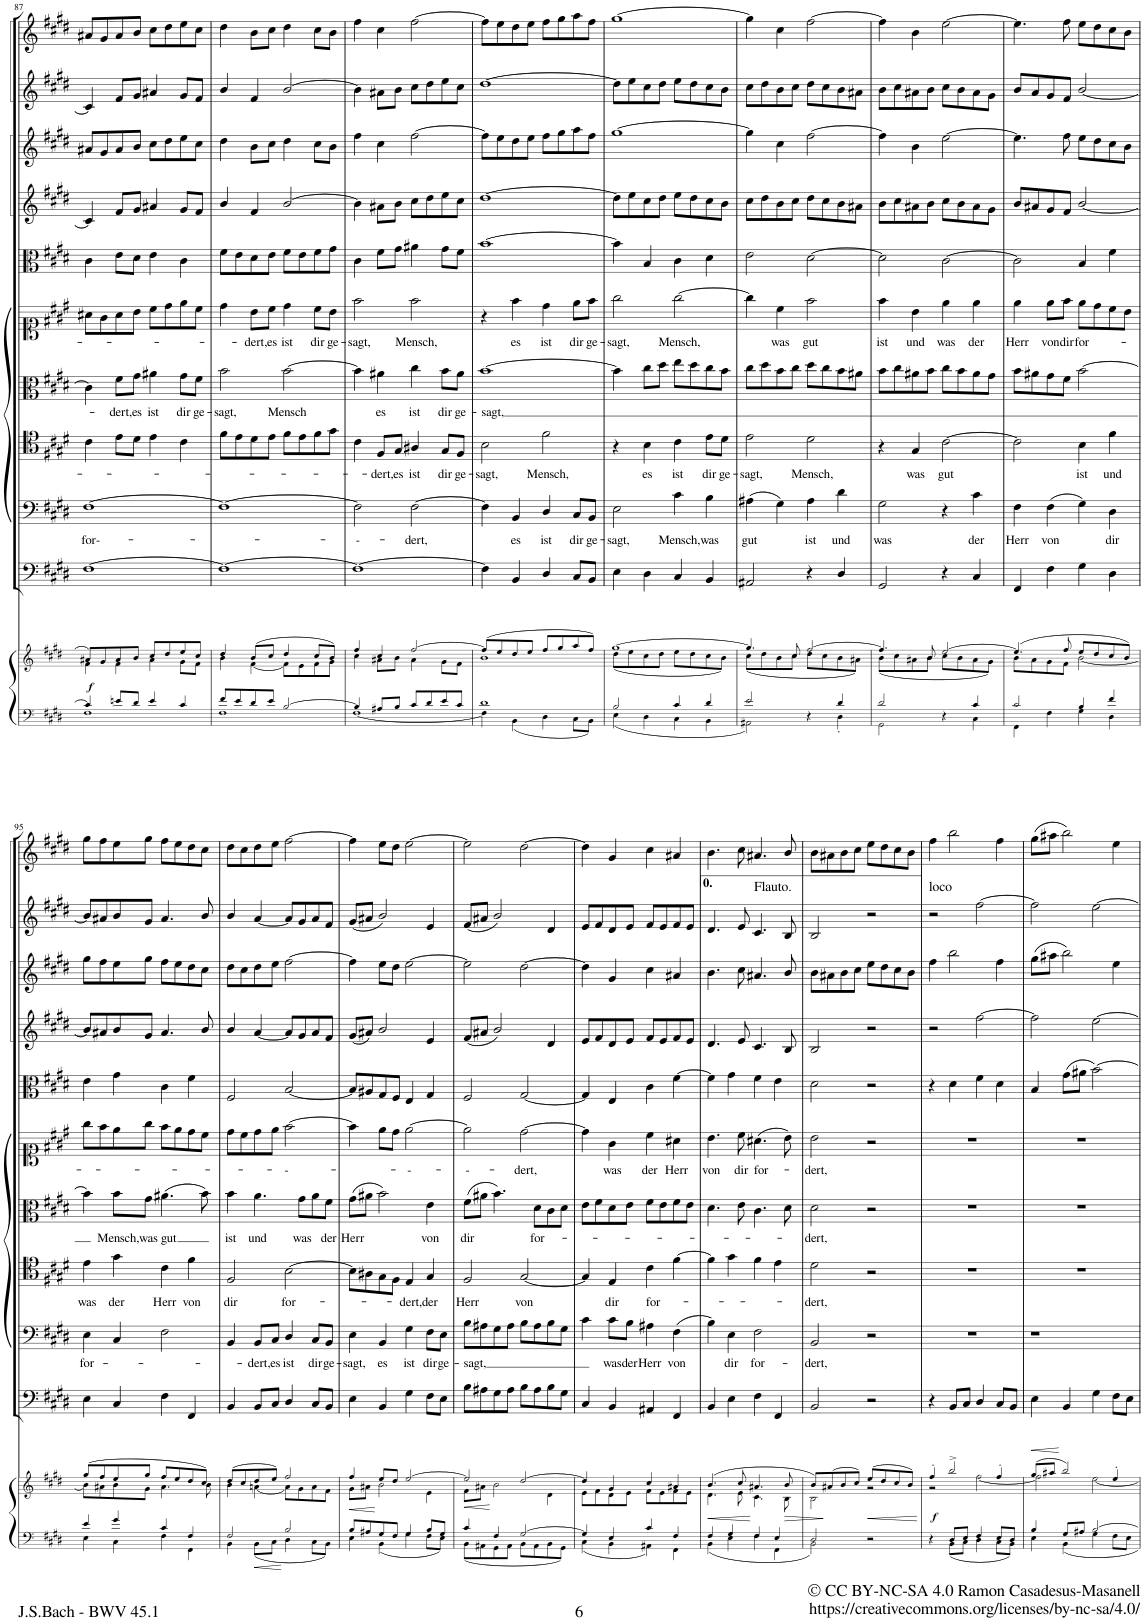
**kern	**kern	**dynam	**kern	**kern	**text	**kern	**text	**kern	**text	**kern	**text	**kern	**kern	**kern	**kern	**kern
*part11	*part11	*part11	*part10	*part9	*part9	*part8	*part8	*part7	*part7	*part6	*part6	*part5	*part4	*part3	*part2	*part1
*staff12	*staff11	*staff11/12	*staff10	*staff9	*staff9	*staff8	*staff8	*staff7	*staff7	*staff6	*staff6	*staff5	*staff4	*staff3	*staff2	*staff1
*I"Piano reduction	*	*	*I"Continuo	*I"Basso	*	*I"Tenore	*	*I"Alto	*	*I"Soprano	*	*I"Viola	*I"Violino II	*I"Violino I	*I"Flauto traverso II Oboe II	*I"Flauto traverso I Oboe I
*I'Pno	*	*	*	*	*	*	*	*	*	*	*	*	*	*	*I'Ob	*I'Ob
!!LO:PB:g=z
*clefF4	*clefG2	*	*clefF4	*clefF4	*	*clefC4	*	*clefC3	*	*clefC1	*	*clefC3	*clefG2	*clefG2	*clefG2	*clefG2
*k[f#c#g#d#]	*k[f#c#g#d#]	*	*k[f#c#g#d#]	*k[f#c#g#d#]	*	*k[f#c#g#d#]	*	*k[f#c#g#d#]	*	*k[f#c#g#d#]	*	*k[f#c#g#d#]	*k[f#c#g#d#]	*k[f#c#g#d#]	*k[f#c#g#d#]	*k[f#c#g#d#]
*M2/2	*M2/2	*	*M2/2	*M2/2	*	*M2/2	*	*M2/2	*	*M2/2	*	*M2/2	*M2/2	*M2/2	*M2/2	*M2/2
*met(c|)	*met(c|)	*	*met(c|)	*met(c|)	*	*met(c|)	*	*met(c|)	*	*met(c|)	*	*met(c|)	*met(c|)	*met(c|)	*met(c|)	*met(c|)
=87	=87	=87	=87	=87	=87	=87	=87	=87	=87	=87	=87	=87	=87	=87	=87	=87
*^	*^	*	*	*	*	*	*	*	*	*	*	*	*	*	*	*
!	!	!	!	!LO:DY:b	!	!	!LO:LY:b	!	!	!	!	!	!	!	!	!	!	!
4c#/]	1F#	8a#X/L	4f#\	f	[1F#	[1F#	for--	4c#\	.	4c#\]	.	8a#X\L	.	4c#\	4c#/]	8a#X/L	4c#/]	8a#X/L
.	.	8g#/	.	.	.	.	.	.	.	.	.	8g#\	.	.	.	8g#/	.	8g#/
!	!	!	!	!	!	!	!	!	!	!	!LO:LY:b	!	!	!	!	!	!	!
8en/L	.	8a#/	4f#\	.	.	.	.	8e\L	.	8f#\L	dert,	8a#\	.	8e\L	8f#/L	8a#/	8f#/L	8a#/
!	!	!	!	!	!	!	!	!	!	!	!LO:LY:b	!	!	!	!	!	!	!
8d#/J	.	8b/J	.	.	.	.	.	8d#\J	.	8g#\J	es	8b\J	.	8d#\J	8g#/J	8b/J	8g#/J	8b/J
!	!	!	!	!	!	!	!	!	!	!	!LO:LY:b	!	!	!	!	!	!	!
4e/	.	8cc#/L	4a#\	.	.	.	.	4e\	.	4a#X\	ist	8cc#\L	.	4e\	4a#X/	8cc#\L	4a#X/	8cc#\L
.	.	8dd#/	.	.	.	.	.	.	.	.	.	8dd#\	.	.	.	8dd#\	.	8dd#\
!	!	!	!	!	!	!	!	!	!	!	!LO:LY:b	!	!	!	!	!	!	!
4c#/	.	8ee/	8g#\L	.	.	.	.	4c#\	.	8g#\L	dir	8ee\	.	4c#\	8g#/L	8ee\	8g#/L	8ee\
!	!	!	!	!	!	!	!	!	!	!	!LO:LY:b	!	!	!	!	!	!	!
.	.	8cc#/J	8f#\J	.	.	.	.	.	.	8f#\J	ge-	8cc#\J	.	.	8f#/J	8cc#\J	8f#/J	8cc#\J
=88	=88	=88	=88	=88	=88	=88	=88	=88	=88	=88	=88	=88	=88	=88	=88	=88	=88	=88
!	!	!	!	!	!	!	!	!	!	!	!LO:LY:b	!	!	!	!	!	!	!
8f#/L	1F#	4dd#/	4b\	.	1F#_	1F#_	.	8f#\L	.	2b\	sagt,	4dd#\	.	8f#\L	4b/	4dd#\	4b/	4dd#\
8e/	.	.	.	.	.	.	.	8e\	.	.	.	.	.	8e\	.	.	.	.
!	!	!	!	!	!	!	!	!	!	!	!	!	!LO:LY:b	!	!	!	!	!
8d#/	.	(8b/L	[4f#\	.	.	.	.	8d#\	.	.	.	8b\L	dert,	8d#\	4f#/	8b\L	4f#/	8b\L
!	!	!	!	!	!	!	!	!	!	!	!	!	!LO:LY:b	!	!	!	!	!
8e/J	.	8cc#/J	.	.	.	.	.	8e\J	.	.	.	8cc#\J	es	8e\J	.	8cc#\J	.	8cc#\J
!	!	!	!	!	!	!	!	!	!	!	!LO:LY:b	!	!LO:LY:b	!	!	!	!	!
[2B/	.	4dd#/	8f#\L]	.	.	.	.	8f#\L	.	[2b\	Mensch	4dd#\	ist	8f#\L	[2b/	4dd#\	[2b/	4dd#\
.	.	.	8e\	.	.	.	.	8e\	.	.	.	.	.	8e\	.	.	.	.
!	!	!	!	!	!	!	!	!	!	!	!	!	!LO:LY:b	!	!	!	!	!
.	.	8cc#/L	8f#\	.	.	.	.	8f#\	.	.	.	8cc#\L	dir	8f#\	.	8cc#\L	.	8cc#\L
!	!	!	!	!	!	!	!	!	!	!	!	!	!LO:LY:b	!	!	!	!	!
.	.	8b/J)	8g#\J	.	.	.	.	8g#\J	.	.	.	8b\J	ge-	8g#\J	.	8b\J	.	8b\J
=89	=89	=89	=89	=89	=89	=89	=89	=89	=89	=89	=89	=89	=89	=89	=89	=89	=89	=89
!	!	!	!	!	!	!	!LO:LY:b	!	!	!	!	!	!LO:LY:b	!	!	!	!	!
4B/]	[1F#	4ff#/	4cc#\	.	1F#_	2F#\]	--	4c#\	.	4b\]	.	2ff#\	sagt,	4c#\	4b\]	4ff#\	4b\]	4ff#\
!	!	!	!	!	!	!	!	!	!LO:LY:b	!	!LO:LY:b	!	!	!	!	!	!	!
8A#X/L	.	4cc#/	8a#X\L	.	.	.	.	8F#/L	dert,	4a#X\	es	.	.	8f#\L	8a#X\L	4cc#\	8a#X\L	4cc#\
!	!	!	!	!	!	!	!	!	!LO:LY:b	!	!	!	!	!	!	!	!	!
8B/J	.	.	8b\J	.	.	.	.	8G#/J	es	.	.	.	.	8g#\J	8b\J	.	8b\J	.
!	!	!	!	!	!	!	!LO:LY:b	!	!LO:LY:b	!	!LO:LY:b	!	!LO:LY:b	!	!	!	!	!
8c#/L	.	[2ff#/	4a#\	.	.	[2F#\	dert,	4A#X/	ist	4cc#\	ist	2ff#\	Mensch,	4a#X\	8cc#\L	[2ff#\	8cc#\L	[2ff#\
8d#/	.	.	.	.	.	.	.	.	.	.	.	.	.	.	8dd#\	.	8dd#\	.
!	!	!	!	!	!	!	!	!	!LO:LY:b	!	!LO:LY:b	!	!	!	!	!	!	!
8e/	.	.	8g#\L	.	.	.	.	8G#/L	dir	8b\L	dir	.	.	8g#\L	8ee\	.	8ee\	.
!	!	!	!	!	!	!	!	!	!LO:LY:b	!	!LO:LY:b	!	!	!	!	!	!	!
8c#/J	.	.	8f#\J	.	.	.	.	8F#/J	ge-	8a#\J	ge-	.	.	8f#\J	8cc#\J	.	8cc#\J	.
=90	=90	=90	=90	=90	=90	=90	=90	=90	=90	=90	=90	=90	=90	=90	=90	=90	=90	=90
!	!	!	!	!	!	!	!	!	!LO:LY:b	!	!LO:LY:b	!	!	!	!	!	!	!
1d#	4F#\]	(8ff#/L]	1b	.	4F#\]	4F#\]	.	2B\	sagt,	[1b	sagt,	4r	.	[1b	[1dd#	8ff#\L]	[1dd#	8ff#\L]
.	.	8ee/	.	.	.	.	.	.	.	.	.	.	.	.	.	8ee\	.	8ee\
!	!	!	!	!	!	!	!LO:LY:b	!	!	!	!	!	!LO:LY:b	!	!	!	!	!
.	4BB\	8dd#/	.	.	4BB/	4BB/	es	.	.	.	.	4ff#\	es	.	.	8dd#\	.	8dd#\
.	.	8ee/J	.	.	.	.	.	.	.	.	.	.	.	.	.	8ee\J	.	8ee\J
!	!	!	!	!	!	!	!LO:LY:b	!	!LO:LY:b	!	!	!	!LO:LY:b	!	!	!	!	!
.	4D#\	8ff#/L	.	.	4D#/	4D#/	ist	2f#\	Mensch,	.	.	4dd#\	ist	.	.	8ff#\L	.	8ff#\L
.	.	8gg#/	.	.	.	.	.	.	.	.	.	.	.	.	.	8gg#\	.	8gg#\
!	!	!	!	!	!	!	!LO:LY:b	!	!	!	!	!	!LO:LY:b	!	!	!	!	!
.	8C#\L	8aa/	.	.	8C#/L	8C#/L	dir	.	.	.	.	8ee\L	dir	.	.	8aa\	.	8aa\
!	!	!	!	!	!	!	!LO:LY:b	!	!	!	!	!	!LO:LY:b	!	!	!	!	!
.	8BB\J	8ff#/J)	.	.	8BB/J	8BB/J	ge-	.	.	.	.	8ff#\J	ge-	.	.	8ff#\J	.	8ff#\J
=91	=91	=91	=91	=91	=91	=91	=91	=91	=91	=91	=91	=91	=91	=91	=91	=91	=91	=91
!	!	!	!	!	!	!	!LO:LY:b	!	!	!	!	!	!LO:LY:b	!	!	!	!	!
2B/	4E\	[1gg#	(8dd#\L	.	4E\	2E\	sagt,	4r	.	4b\]	.	2gg#\	sagt,	4b\]	8dd#\L]	[1gg#	8dd#\L]	[1gg#
.	.	.	8ee\	.	.	.	.	.	.	.	.	.	.	.	8ee\	.	8ee\	.
!	!	!	!	!	!	!	!	!	!LO:LY:b	!	!	!	!	!	!	!	!	!
.	4D#\	.	8cc#\	.	4D#\	.	.	4B\	es	8cc#\L	.	.	.	4B/	8cc#\	.	8cc#\	.
.	.	.	8dd#\J	.	.	.	.	.	.	8dd#\J	.	.	.	.	8dd#\J	.	8dd#\J	.
!	!	!	!	!	!	!	!LO:LY:b	!	!LO:LY:b	!	!	!	!LO:LY:b	!	!	!	!	!
4c#/	4C#\	.	8ee\L	.	4C#/	4c#\	Mensch,	4c#\	ist	8ee\L	.	[2gg#\	Mensch,	4c#\	8ee\L	.	8ee\L	.
.	.	.	8dd#\	.	.	.	.	.	.	8dd#\	.	.	.	.	8dd#\	.	8dd#\	.
!	!	!	!	!	!	!	!LO:LY:b	!	!LO:LY:b	!	!	!	!	!	!	!	!	!
4d#/	4BB\	.	8cc#\	.	4BB/	4B\	was	8e\L	dir	8cc#\	.	.	.	4d#\	8cc#\	.	8cc#\	.
!	!	!	!	!	!	!	!	!	!LO:LY:b	!	!	!	!	!	!	!	!	!
.	.	.	8b\J)	.	.	.	.	8d#\J	ge-	8b\J	.	.	.	.	8b\J	.	8b\J	.
=92	=92	=92	=92	=92	=92	=92	=92	=92	=92	=92	=92	=92	=92	=92	=92	=92	=92	=92
!	!	!	!	!	!	!	!LO:LY:b	!	!LO:LY:b	!	!	!	!	!	!	!	!	!
2e/	2AA#X\	4.gg#/]	(8cc#\L	.	2AA#X/	(4A#X\	gut	2e\	sagt,	8cc#\L	.	4gg#\]	.	2e\	8cc#\L	4gg#\]	8cc#\L	4gg#\]
.	.	.	8dd#\	.	.	.	.	.	.	8dd#\	.	.	.	.	8dd#\	.	8dd#\	.
!	!	!	!	!	!	!	!	!	!	!	!	!	!LO:LY:b	!	!	!	!	!
.	.	.	8b\	.	.	4G#\)	.	.	.	8b\	.	4cc#\	was	.	8b\	4cc#\	8b\	4cc#\
.	.	8cc#/	8cc#\J	.	.	.	.	.	.	8cc#\J	.	.	.	.	8cc#\J	.	8cc#\J	.
!	!	!	!	!	!	!	!LO:LY:b	!	!LO:LY:b	!	!	!	!LO:LY:b	!	!	!	!	!
4r	4ryy	[2ff#/	8dd#\L	.	4r	4A#\	ist	2d#\	Mensch,	8dd#\L	.	2ff#\	gut	[2d#\	8dd#\L	[2ff#\	8dd#\L	[2ff#\
.	.	.	8cc#\	.	.	.	.	.	.	8cc#\	.	.	.	.	8cc#\	.	8cc#\	.
!	!	!	!	!	!	!	!LO:LY:b	!	!	!	!	!	!	!	!	!	!	!
4d#/	4D#'\	.	8b\	.	4D#/	4d#\	und	.	.	8b\	.	.	.	.	8b\	.	8b\	.
.	.	.	8a#X\J)	.	.	.	.	.	.	8a#X\J	.	.	.	.	8a#X\J	.	8a#X\J	.
=93	=93	=93	=93	=93	=93	=93	=93	=93	=93	=93	=93	=93	=93	=93	=93	=93	=93	=93
!	!	!	!	!	!	!	!LO:LY:b	!	!	!	!	!	!LO:LY:b	!	!	!	!	!
2d#/	2GG#\	4.ff#/]	(8b\L	.	2GG#/	2G#\	was	4r	.	8b\L	.	4ff#\	ist	2d#\]	8b\L	4ff#\]	8b\L	4ff#\]
.	.	.	8cc#\	.	.	.	.	.	.	8cc#\	.	.	.	.	8cc#\	.	8cc#\	.
!	!	!	!	!	!	!	!	!	!LO:LY:b	!	!	!	!LO:LY:b	!	!	!	!	!
.	.	.	8a#X\	.	.	.	.	4G#/	was	8a#X\	.	4b\	und	.	8a#X\	4b\	8a#X\	4b\
.	.	8b/	8b\J	.	.	.	.	.	.	8b\J	.	.	.	.	8b\J	.	8b\J	.
!	!	!	!	!	!	!	!	!	!LO:LY:b	!	!	!	!LO:LY:b	!	!	!	!	!
4r	4ryy	[2ee/	8cc#\L	.	4r	4r	.	[2c#\	gut	8cc#\L	.	4ee\	was	[2c#\	8cc#\L	[2ee\	8cc#\L	[2ee\
.	.	.	8b\	.	.	.	.	.	.	8b\	.	.	.	.	8b\	.	8b\	.
!	!	!	!	!	!	!	!LO:LY:b	!	!	!	!	!	!LO:LY:b	!	!	!	!	!
4c#/	4C#\	.	8a#\	.	4C#/	4c#\	der	.	.	8a#\	.	4ee\	der	.	8a#\	.	8a#\	.
.	.	.	8g#\J)	.	.	.	.	.	.	8g#\J	.	.	.	.	8g#\J	.	8g#\J	.
=94	=94	=94	=94	=94	=94	=94	=94	=94	=94	=94	=94	=94	=94	=94	=94	=94	=94	=94
!	!	!	!	!	!	!	!LO:LY:b	!	!	!	!	!	!LO:LY:b	!	!	!	!	!
2c#/	4FF#\	(4.ee/]	8b\L	.	4FF#/	4F#\	Herr	2c#\]	.	8b\L	.	4ee\	Herr	2c#\]	8b/L	4.ee\]	8b/L	4.ee\]
.	.	.	8a\	.	.	.	.	.	.	8a#X\	.	.	.	.	8a#X/	.	8a/	.
!	!	!	!	!	!	!	!LO:LY:b	!	!	!	!	!	!LO:LY:b	!	!	!	!	!
.	4F#\	.	8g#\	.	4F#\	(4F#\	von	.	.	8g#\	.	8ee\L	von	.	8g#/	.	8g#/	.
!	!	!	!	!	!	!	!	!	!	!	!	!	!LO:LY:b	!	!	!	!	!
.	.	8ff#/	8f#\J	.	.	.	.	.	.	8f#\J	.	8ff#\J	dir	.	8f#/J	8ff#\	8f#/J	8ff#\
!	!	!	!	!	!	!	!	!	!LO:LY:b	!	!	!	!LO:LY:b	!	!	!	!	!
4B/	4G#\	8ee/L	[2b\	.	4G#\	4G#\)	.	4B\	ist	[2b\	.	8ee\L	for	4B/	[2b/	8ee\L	[2b/	8ee\L
.	.	8dd#/	.	.	.	.	.	.	.	.	.	8dd#\	.	.	.	8dd#\	.	8dd#\
!	!	!	!	!	!	!	!LO:LY:b	!	!LO:LY:b	!	!	!	!	!	!	!	!	!
4f#/	4D#\	8cc#/	.	.	4D#\	4D#\	dir	4f#\	und	.	.	8cc#\	.	4f#\	.	8cc#\	.	8cc#\
.	.	8b/J)	.	.	.	.	.	.	.	.	.	8b\J	.	.	.	8b\J	.	8b\J
!!LO:LB:g=z
=95	=95	=95	=95	=95	=95	=95	=95	=95	=95	=95	=95	=95	=95	=95	=95	=95	=95	=95
!	!	!	!	!	!	!	!LO:LY:b	!	!LO:LY:b	!	!	!	!	!	!	!	!	!
4e/	4E\	(8gg#/L	8b\L]	.	4E\	4E\	for-	4e\	was	4b\]	.	8gg#\L	.	4e\	8b/L]	8gg#\L	8b/L]	8gg#\L
.	.	8ff#/	8a#X\	.	.	.	.	.	.	.	.	8ff#\	.	.	8a#X/	8ff#\	8a#X/	8ff#\
!	!	!	!	!	!	!	!	!	!LO:LY:b	!	!LO:LY:b	!	!	!	!	!	!	!
4g#/	4C#\	8ee/	8b\	.	4C#/	4C#/	.	4g#\	der	8b\L	Mensch,	8ee\	.	4g#\	8b/	8ee\	8b/	8ee\
!	!	!	!	!	!	!	!	!	!	!	!LO:LY:b	!	!	!	!	!	!	!
.	.	8gg#/J	8g#\J	.	.	.	.	.	.	8g#\J	was	8gg#\J	.	.	8g#/J	8gg#\J	8g#/J	8gg#\J
!	!	!	!	!	!	!	!	!	!LO:LY:b	!	!LO:LY:b	!	!	!	!	!	!	!
4c#/	4F#\	8ff#/L	4.a#\	.	4F#\	2F#\	.	4c#\	Herr	(4.a#X\	gut	8ff#\L	.	4c#\	4.a#/	8ff#\L	4.a#/	8ff#\L
.	.	8ee/	.	.	.	.	.	.	.	.	.	8ee\	.	.	.	8ee\	.	8ee\
!	!	!	!	!	!	!	!	!	!LO:LY:b	!	!	!	!	!	!	!	!	!
4F#/	4FF#\	8dd#/	.	.	4FF#/	.	.	4f#\	von	.	.	8dd#\	.	4f#\	.	8dd#\	.	8dd#\
.	.	8cc#/J)	8b\	.	.	.	.	.	.	8b\)	.	8cc#\J	.	.	8b/	8cc#\J	8b/	8cc#\J
=96	=96	=96	=96	=96	=96	=96	=96	=96	=96	=96	=96	=96	=96	=96	=96	=96	=96	=96
!	!	!	!	!	!	!	!	!	!LO:LY:b	!	!LO:LY:b	!	!	!	!	!	!	!
2F#/	4BB\	(8dd#/L	4b\	.	4BB/	4BB/	.	2F#/	dir	4b\	ist	8dd#\L	.	2F#/	4b/	8dd#\L	4b/	8dd#\L
.	.	8cc#/	.	.	.	.	.	.	.	.	.	8cc#\	.	.	.	8cc#\	.	8cc#\
!	!	!	!	!LO:HP:b=2	!	!	!LO:LY:b	!	!	!	!LO:LY:b	!	!	!	!	!	!	!
.	8BB\L	8dd#/	[4an\	<	8BB/L	8BB/L	dert,	.	.	4.a\	und	8dd#\	.	.	[4a/	8dd#\	[4a/	8dd#\
!	!	!	!	!	!	!	!LO:LY:b	!	!	!	!	!	!	!	!	!	!	!
.	8C#\J	8ee/J)	.	.	8C#/J	8C#/J	es	.	.	.	.	8ee\J	.	.	.	8ee\J	.	8ee\J
!	!	!	!	!	!	!	!LO:LY:b	!	!LO:LY:b	!	!	!	!LO:LY:b	!	!	!	!	!
2B/	4D#\	2ff#/	8a\L]	.	4D#/	4D#/	ist	[2B\	for-	.	.	[2ff#\	--	[2B/	8a/L]	[2ff#\	8a/L]	[2ff#\
!	!	!	!	!	!	!	!	!	!	!	!LO:LY:b	!	!	!	!	!	!	!
.	.	.	8g#\	.	.	.	.	.	.	8g#\L	was	.	.	.	8g#/	.	8g#/	.
!	!	!	!	!	!	!	!LO:LY:b	!	!	!	!	!	!	!	!	!	!	!
.	8C#\L	.	8a\	.	8C#/L	8C#/L	dir	.	.	8a\	.	.	.	.	8a/	.	8a/	.
!	!	!	!	!	!	!	!LO:LY:b	!	!	!	!LO:LY:b	!	!	!	!	!	!	!
.	8BB\J	.	8f#\J	.	8BB/J	8BB/J	ge-	.	.	8f#\J	der	.	.	.	8f#/J	.	8f#/J	.
=97	=97	=97	=97	=97	=97	=97	=97	=97	=97	=97	=97	=97	=97	=97	=97	=97	=97	=97
!	!	!	!	!LO:HP:b	!	!	!LO:LY:b	!	!	!	!LO:LY:b	!	!	!	!	!	!	!
8B/L	4E\	4ff#/	8g#\L	<	4E\	4E\	sagt,	8B\L]	.	(8g#\L	Herr	4ff#\]	.	8B/L]	(8g#/L	4ff#\]	(8g#/L	4ff#\]
8A#X/	.	.	8a#X\J	.	.	.	.	8A#X\	.	8a#X\J	.	.	.	8A#X/	8a#X/J)	.	8a#X/J	.
!	!	!	!	!	!	!	!LO:LY:b	!	!	!	!	!	!	!	!	!	!	!
8G#/	4BB\	8ee/L	2b\	[	4BB/	4BB/	es	8G#\	.	2b\)	.	8ee\L	.	8G#/	2b/	8ee\L	2b/)	8ee\L
8F#/J	.	8dd#/J	.	.	.	.	.	8F#\J	.	.	.	8dd#\J	.	8F#/J	.	8dd#\J	.	8dd#\J
!	!	!	!	!	!	!	!LO:LY:b	!	!LO:LY:b	!	!	!	!LO:LY:b	!	!	!	!	!
4G#/	4G#\	[2ee/	.	.	4G#\	4G#\	ist	4E/	dert,	.	.	[2ee\	--	4E/	.	[2ee\	.	[2ee\
!	!	!	!	!	!	!	!LO:LY:b	!	!LO:LY:b	!	!LO:LY:b	!	!	!	!	!	!	!
8B/L	8F#\L	.	4e\	.	8F#\L	8F#\L	dir	4G#/	der	4e\	von	.	.	4G#/	4e/	.	4e/	.
!	!	!	!	!	!	!	!LO:LY:b	!	!	!	!	!	!	!	!	!	!	!
8G#/J	8E\J	.	.	.	8E\J	8E\J	ge-	.	.	.	.	.	.	.	.	.	.	.
=98	=98	=98	=98	=98	=98	=98	=98	=98	=98	=98	=98	=98	=98	=98	=98	=98	=98	=98
!	!	!	!	!LO:HP:b	!	!	!LO:LY:b	!	!LO:LY:b	!	!LO:LY:b	!	!LO:LY:b	!	!	!	!	!
4c#/	8BB\L	2ee/]	8f#\L	<	8B\L	8B\L	sagt,	2F#/	Herr	(8f#\L	dir	2ee\]	--	2F#/	(8f#/L	2ee\]	(8f#/L	2ee\]
.	8AA#X\	.	8a#X\J	.	8A#X\	8A#X\	.	.	.	8a#X\J	.	.	.	.	8a#X/J	.	8a#X/J	.
4F#/	8GG#\	.	2b\	[	8G#\	8G#\	.	.	.	4.b\)	.	.	.	.	2b/)	.	2b/)	.
.	8AA#\J	.	.	.	8A#\J	8A#\J	.	.	.	.	.	.	.	.	.	.	.	.
!	!	!	!	!	!	!	!	!	!LO:LY:b	!	!	!	!LO:LY:b	!	!	!	!	!
[2G#/	8BB\L	[2dd#/	.	.	8B\L	8B\L	.	[2G#/	von	.	.	[2dd#\	dert,	[2G#/	.	[2dd#\	.	[2dd#\
!	!	!	!	!	!	!	!	!	!	!	!LO:LY:b	!	!	!	!	!	!	!
.	8AA#\	.	.	.	8A#\	8A#\	.	.	.	8d#\L	for	.	.	.	.	.	.	.
.	8BB\	.	4d#\	.	8B\	8B\	.	.	.	8c#\	.	.	.	.	4d#/	.	4d#/	.
.	8GG#\J	.	.	.	8G#\J	8G#\J	.	.	.	8d#\J	.	.	.	.	.	.	.	.
=99	=99	=99	=99	=99	=99	=99	=99	=99	=99	=99	=99	=99	=99	=99	=99	=99	=99	=99
4G#/]	4C#\	4dd#/]	8e\L	.	4C#/	4c#\	.	4G#/]	.	8e\L	.	4dd#\]	.	4G#/]	8e/L	4dd#\]	8e/L	4dd#\]
.	.	.	8f#\	.	.	.	.	.	.	8f#\	.	.	.	.	8f#/	.	8f#/	.
!	!	!	!	!	!	!	!LO:LY:b	!	!LO:LY:b	!	!	!	!LO:LY:b	!	!	!	!	!
4E/	4BB\	4g#/	8d#\	.	4BB/	8c#\L	was	4E/	dir	8d#\	.	4g#\	was	4E/	8d#/	4g#/	8d#/	4g#/
!	!	!	!	!	!	!	!LO:LY:b	!	!	!	!	!	!	!	!	!	!	!
.	.	.	8e\J	.	.	8B\J	der	.	.	8e\J	.	.	.	.	8e/J	.	8e/J	.
!	!	!	!	!	!	!	!LO:LY:b	!	!LO:LY:b	!	!	!	!LO:LY:b	!	!	!	!	!
4c#/	4AA#X\	4cc#/	8f#\L	.	4AA#X/	4A#X\	Herr	4c#\	for-	8f#\L	.	4cc#\	der	4c#\	8f#/L	4cc#\	8f#/L	4cc#\
.	.	.	8e\	.	.	.	.	.	.	8e\	.	.	.	.	8e/	.	8e/	.
!	!	!	!	!	!	!	!LO:LY:b	!	!	!	!	!	!LO:LY:b	!	!	!	!	!
4F#/	4FF#\	4a#X/	8f#\	.	4FF#/	(4F#\	von	[4f#\	.	8f#\	.	4a#X\	Herr	[4f#\	8f#/	4a#X/	8f#/	4a#X/
.	.	.	8e\J	.	.	.	.	.	.	8e\J	.	.	.	.	8e/J	.	8e/J	.
=100	=100	=100	=100	=100	=100	=100	=100	=100	=100	=100	=100	=100	=100	=100	=100	=100	=100	=100
!	!	!	!	!LO:HP:b	!	!	!	!	!	!	!	!	!LO:LY:b	!	!	!	!	!
4F#/	4BB\	(4.b/	4.d#\	<	4BB/	4B\)	.	4f#\]	.	4.d#\	.	4.b\	von	4f#\]	4.d#/	4.b\	4.d#/	4.b\
!	!	!	!	!	!	!	!LO:LY:b	!	!	!	!	!	!	!	!	!	!	!
4G#/	4E\	.	.	.	4E\	4E\	dir	4g#\	.	.	.	.	.	4g#\	.	.	.	.
!	!	!	!	!	!	!	!	!	!	!	!	!	!LO:LY:b	!	!	!	!	!
.	.	8cc#/	8e\	.	.	.	.	.	.	8e\	.	8cc#\	dir	.	8e/	8cc#\	8e/	8cc#\
!	!	!	!	!	!	!	!	!	!	!	!	!	!	!	!	!	!LO:TX:a:t=Flauto.	!
!	!	!	!	!	!	!	!LO:LY:b	!	!	!	!	!	!LO:LY:b	!	!	!	!	!
4F#/	4F#\	4.a#X/	4.c#\	[	4F#\	2F#\	for-	4f#\	.	4.c#\	.	(4.a#X\	for-	4f#\	4.c#/	4.a#X/	4.c#/	4.a#X/
4E/	4FF#\	.	.	.	4FF#/	.	.	4e\	.	.	.	.	.	4e\	.	.	.	.
!	!	!	!	!LO:HP:b	!	!	!	!	!	!	!	!	!	!	!	!	!	!
.	.	8b/	8B\	>	.	.	.	.	.	8d#\	.	8b\)	.	.	8B/	8b/	8B/	8b/
=101	=101	=101	=101	=101	=101	=101	=101	=101	=101	=101	=101	=101	=101	=101	=101	=101	=101	=101
!	!	!	!	!	!	!	!LO:LY:b	!	!LO:LY:b	!	!LO:LY:b	!	!LO:LY:b	!	!	!	!	!
2D#/	2BB\	8b/L)	2B\	.	2BB/	2BB/	dert,	2d#\	dert,	2d#\	dert,	2b\	dert,	2d#\	2B/	8b\L	2B/	8b\L
.	.	(8a#X/	.	[	.	.	.	.	.	.	.	.	.	.	.	8a#X\	.	8a#X\
.	.	8b/	.	.	.	.	.	.	.	.	.	.	.	.	.	8b\	.	8b\
.	.	8cc#/J)	.	.	.	.	.	.	.	.	.	.	.	.	.	8cc#\J	.	8cc#\J
!	!	!	!	!LO:HP:b	!	!	!	!	!	!	!	!	!	!	!	!	!	!
2r	2ryy	(8ee/L	2r	<	2r	2r	.	2r	.	2r	.	2r	.	2r	2r	8ee\L	2r	8ee\L
.	.	8dd#/	.	.	.	.	.	.	.	.	.	.	.	.	.	8dd#\	.	8dd#\
.	.	8cc#/	.	.	.	.	.	.	.	.	.	.	.	.	.	8cc#\	.	8cc#\
.	.	8b/J)	.	.	.	.	.	.	.	.	.	.	.	.	.	8b\J	.	8b\J
*v	*v	*	*	*	*	*	*	*	*	*	*	*	*	*	*	*	*	*
*	*v	*v	*	*	*	*	*	*	*	*	*	*	*	*	*	*	*
.	.	]	.	.	.	.	.	.	.	.	.	.	.	.	.	.
=102	=102	=102	=102	=102	=102	=102	=102	=102	=102	=102	=102	=102	=102	=102	=102	=102
*^	*^	*	*	*	*	*	*	*	*	*	*	*	*	*	*	*
!	!	!	!	!	!	!	!	!	!	!	!	!	!	!	!	!	!LO:TX:a:t=loco	!
!	!	!	!	!LO:DY:b	!	!	!	!	!	!	!	!	!	!	!	!	!	!
4r	4ryy	4ff#'/	2r	f	4r	1r	.	1r	.	1r	.	1r	.	4r	2r	4ff#\	2r	4ff#\
8D#/L	8BB\L	2bb^/	.	.	8BB/L	.	.	.	.	.	.	.	.	4d#\	.	2bb\	.	2bb\
8E/J	8C#\J	.	.	.	8C#/J	.	.	.	.	.	.	.	.	.	.	.	.	.
4F#/	4D#\	.	[2ff#\	.	4D#/	.	.	.	.	.	.	.	.	4f#\	[2ff#\	.	[2ff#\	.
8E/L	8C#\L	4ff#'/	.	.	8C#/L	.	.	.	.	.	.	.	.	4d#\	.	4ff#\	.	4ff#\
8D#/J	8BB\J	.	.	.	8BB/J	.	.	.	.	.	.	.	.	.	.	.	.	.
=103	=103	=103	=103	=103	=103	=103	=103	=103	=103	=103	=103	=103	=103	=103	=103	=103	=103	=103
4B/	4E\	(8gg#/L	2ff#\]	.	4E\	1r	.	1r	.	1r	.	1r	.	4B/	2ff#\]	(8gg#\L	2ff#\]	(8gg#\L
.	.	8aa#X/J	.	.	.	.	.	.	.	.	.	.	.	.	.	8aa#X\J	.	8aa#X\J
8G#/L	4BB\	2bb/)	.	[	4BB/	.	.	.	.	.	.	.	.	(8g#\L	.	2bb\)	.	2bb\)
8A#X/J	.	.	.	.	.	.	.	.	.	.	.	.	.	8a#X\J	.	.	.	.
[2B/	4G#\	.	[2ee\	.	4G#\	.	.	.	.	.	.	.	.	[2b\)	[2ee\	.	[2ee\	.
.	8F#\L	4ee'/	.	.	8F#\L	.	.	.	.	.	.	.	.	.	.	4ee\	.	4ee\
.	8E\J	.	.	.	8E\J	.	.	.	.	.	.	.	.	.	.	.	.	.
*v	*v	*	*	*	*	*	*	*	*	*	*	*	*	*	*	*	*	*
*	*v	*v	*	*	*	*	*	*	*	*	*	*	*	*	*	*	*
=	=	=	=	=	=	=	=	=	=	=	=	=	=	=	=	=
*-	*-	*-	*-	*-	*-	*-	*-	*-	*-	*-	*-	*-	*-	*-	*-	*-
